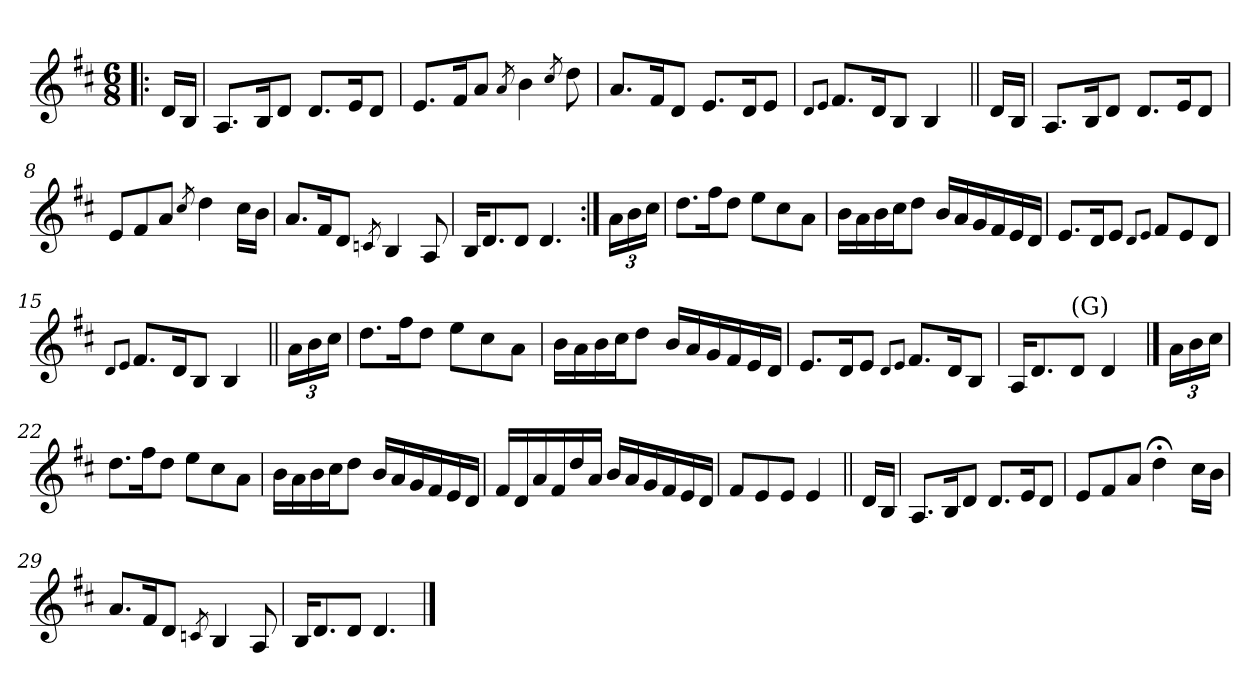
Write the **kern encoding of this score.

**kern
*part1
*staff1
*clefG2
*k[f#c#]
*D:
*M6/8
=1!|:
16d/LL
16B/JJ
=2
8.A/L
16B/K
8d/J
8.d/L
16e/K
8d/J
=3
8.e/L
16f#/K
8a/J
8qa/
4b\
8qcc#/
8dd\
=4
8.a/L
16f#/K
8d/J
8.e/L
16d/K
8e/J
=5
8qd/L
8qe/J
8.f#/L
16d/K
8B/J
4B/
=6||
16d/LL
16B/JJ
=7
8.A/L
16B/K
8d/J
8.d/L
16e/K
8d/J
!!LO:LB:g=z
=8
8e/L
8f#/
8a/J
8qcc#/
4dd\
16cc#\LL
16b\JJ
=9
8.a/L
16f#/K
8d/J
8qcn/
4B/
8A/
=10
16B/KL
8.d/
8d/J
4.d/
=11:|!
*Xbrackettup
24a\LL
24b\
24cc#\JJ
=12
8.dd\L
16ff#\K
8dd\J
8ee\L
8cc#\
8a\J
=13
16b\LL
16a\
16b\
16cc#\J
8dd\J
16b/LL
16a/
16g/
16f#/
16e/
16d/JJ
!!LO:LB:g=z
=14
8.e/L
16d/K
8e/J
8qd/L
8qe/J
8f#/L
8e/
8d/J
=15
8qd/L
8qe/J
8.f#/L
16d/K
8B/J
4B/
=16||
24a\LL
24b\
24cc#\JJ
=17
8.dd\L
16ff#\K
8dd\J
8ee\L
8cc#\
8a\J
=18
16b\LL
16a\
16b\
16cc#\J
8dd\J
16b/LL
16a/
16g/
16f#/
16e/
16d/JJ
=19
8.e/L
16d/K
8e/J
8qd/L
8qe/J
8.f#/L
16d/K
8B/J
!!LO:LB:g=z
=20
16A/KL
8.d/
!LO:TX:a:t=(G)
8d/J
4d/
==21
24a\LL
24b\
24cc#\JJ
=22
8.dd\L
16ff#\K
8dd\J
8ee\L
8cc#\
8a\J
=23
16b\LL
16a\
16b\
16cc#\J
8dd\J
16b/LL
16a/
16g/
16f#/
16e/
16d/JJ
=24
16f#/LL
16d/
16a/
16f#/
16dd/
16a/JJ
16b/LL
16a/
16g/
16f#/
16e/
16d/JJ
=25
8f#/L
8e/
8e/J
4e/
=26||
16d/LL
16B/JJ
!!LO:LB:g=z
=27
8.A/L
16B/K
8d/J
8.d/L
16e/K
8d/J
=28
8e/L
8f#/
8a/J
4dd;<\
16cc#\LL
16b\JJ
=29
8.a/L
16f#/K
8d/J
8qcn/
4B/
8A/
=30
16B/KL
8.d/
8d/J
4.d/
==
*-
